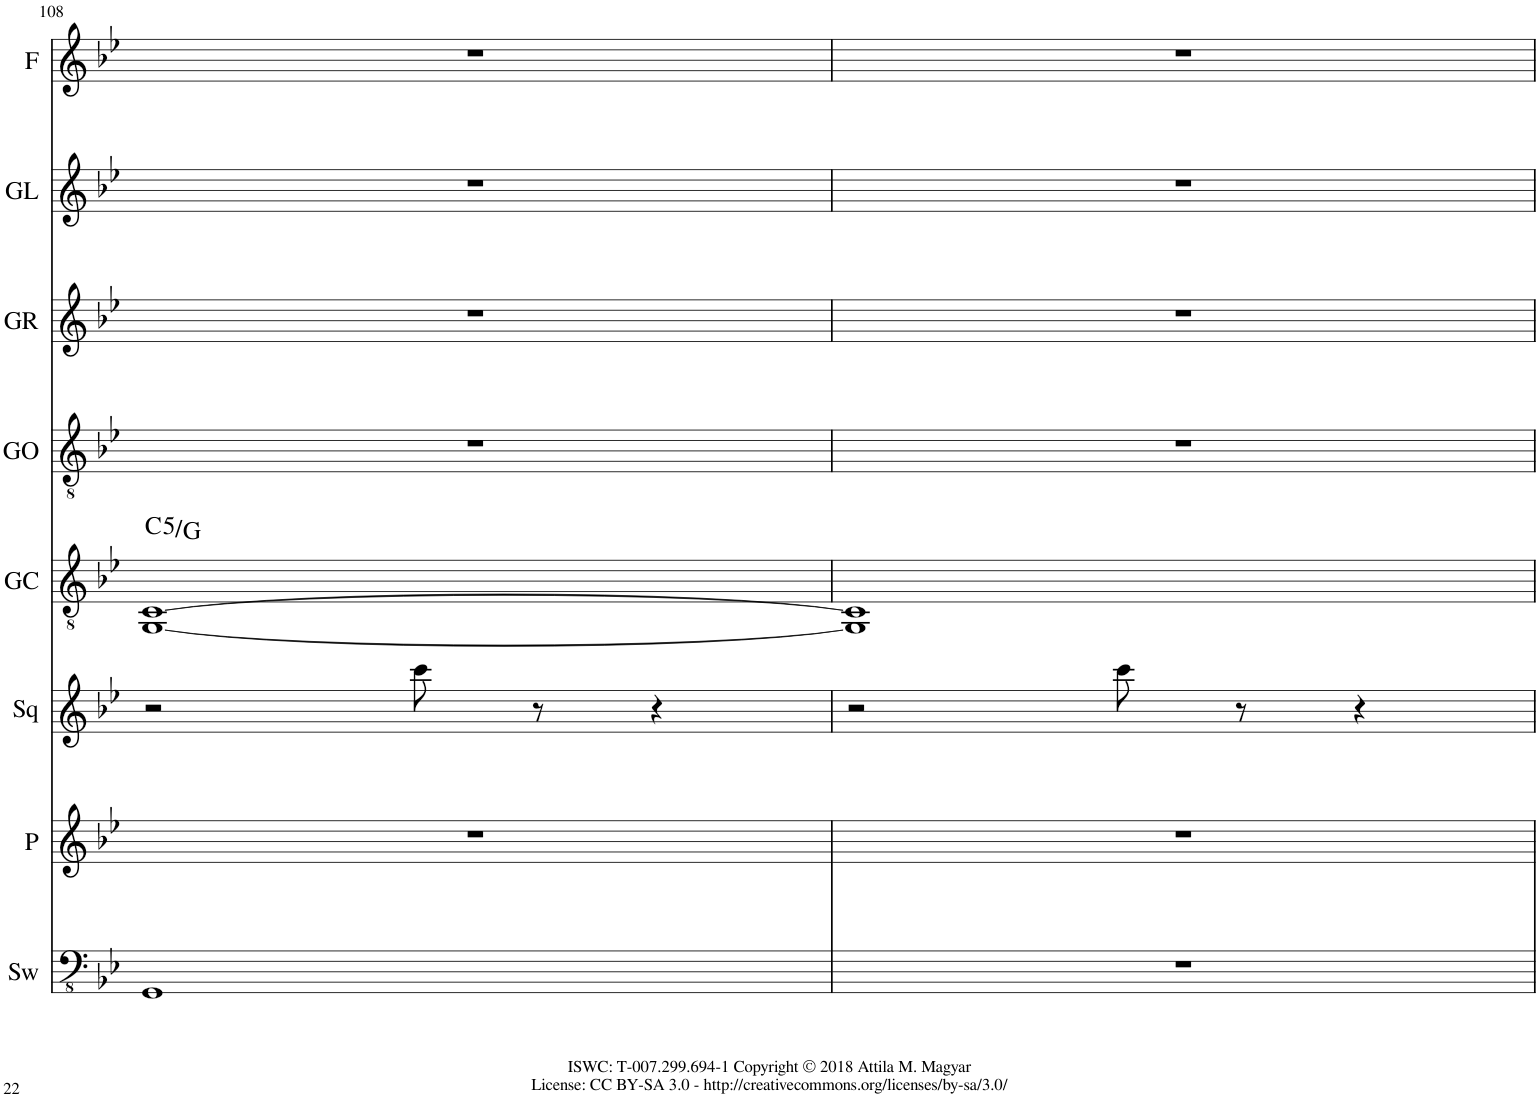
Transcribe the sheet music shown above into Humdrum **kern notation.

**kern	**kern	**kern	**kern	**harte	**kern	**kern	**kern	**kern
*part8	*part7	*part6	*part5	*part5	*part4	*part3	*part2	*part1
*staff8	*staff7	*staff6	*staff5	*	*staff4	*staff3	*staff2	*staff1
*I"Saw	*I"Piano	*I"Square	*I"Guitar Center	*	*I"Guitar Outro	*I"Guitar Right	*I"Guitar Left	*I"Flute
*I'Sw	*I'P	*I'Sq	*I'GC	*	*I'GO	*I'GR	*I'GL	*I'F
!!LO:PB:g=z
*clefFv4	*clefG2	*clefG2	*clefGv2	*	*clefGv2	*clefG2	*clefG2	*clefG2
*k[b-e-]	*k[b-e-]	*k[b-e-]	*k[b-e-]	*	*k[b-e-]	*k[b-e-]	*k[b-e-]	*k[b-e-]
*M4/4	*M4/4	*M4/4	*M4/4	*	*M4/4	*M4/4	*M4/4	*M4/4
=108	=108	=108	=108	=108	=108	=108	=108	=108
!	!	!	!	!LO:H:kt=5	!	!	!	!
1GGG	1r	2r	[1GG [1C	C:(1,5)/5	1r	1r	1r	1r
.	.	8ccc\	.	.	.	.	.	.
.	.	8r	.	.	.	.	.	.
.	.	4r	.	.	.	.	.	.
=109	=109	=109	=109	=109	=109	=109	=109	=109
1r	1r	2r	1GG] 1C]	.	1r	1r	1r	1r
.	.	8ccc\	.	.	.	.	.	.
.	.	8r	.	.	.	.	.	.
.	.	4r	.	.	.	.	.	.
=	=	=	=	=	=	=	=	=
*-	*-	*-	*-	*-	*-	*-	*-	*-
